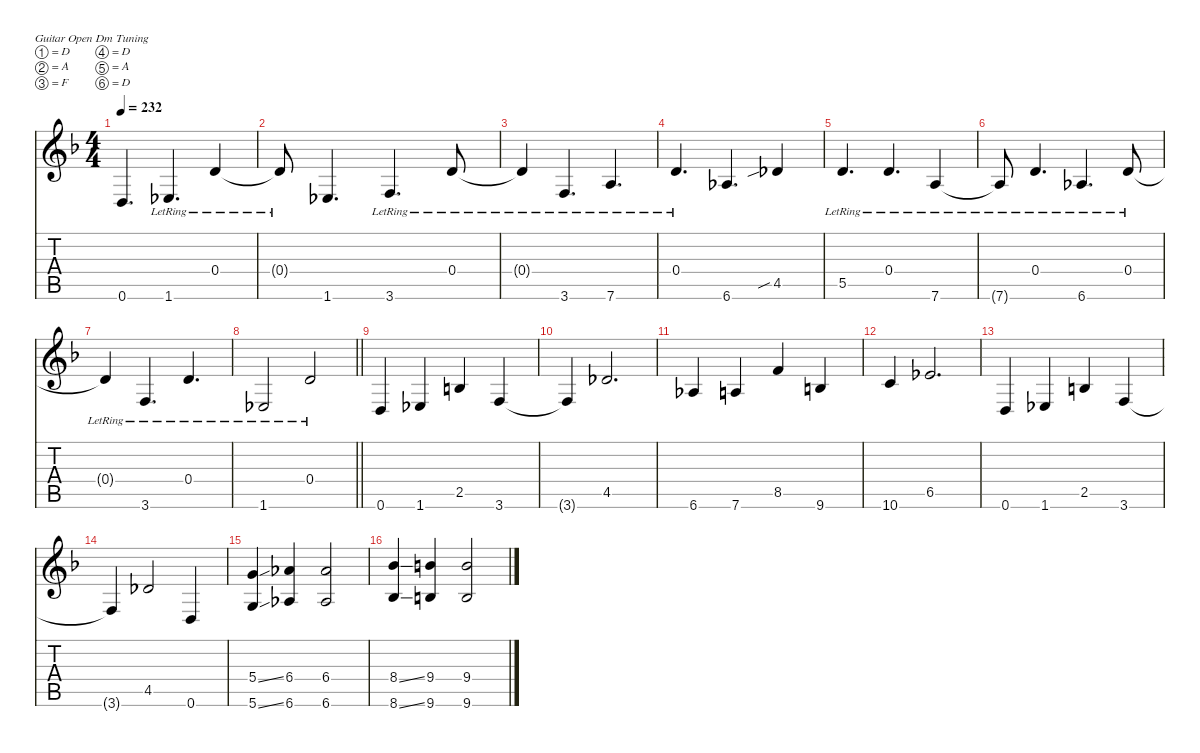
\hideDynamics
\bracketExtendMode nobrackets
\singleTrackTrackNamePolicy hidden
\multiTrackTrackNamePolicy hidden
\firstSystemTrackNameMode fullname
\firstSystemTrackNameOrientation horizontal
\otherSystemsTrackNameOrientation horizontal
\track ("Guitar 1" "E-Gt") {defaultSystemsLayout 16 instrument distortionguitar}
\staff {score tabs}
\tuning (D4 A3 F3 D3 A2 D2)
\ts (4 4)
\tempo 232
\clef g2
\ks dminor
0.6{acc forcenatural}.4{d dy f beam Up} 1.6{lr acc b}.4{d beam Up} 0.4{lr acc forcenatural}.4{beam Up} |
0.4{lr t acc forcenatural}.8{beam Up} 1.6{acc b}.4{d beam Up} 3.6{lr acc forcenatural}.4{d beam Up} 0.4{lr acc forcenatural}.8{beam Up} |
0.4{lr t acc forcenatural}.4{beam Up} 3.6{lr acc forcenatural}.4{d beam Up} 7.6{lr acc forcenatural}.4{d beam Up} |
0.4{lr acc forcenatural}.4{d beam Up} 6.6{acc b}.4{d beam Up} 4.5{sib acc b}.4{beam Up} |
5.5{lr acc forcenatural}.4{d beam Up} 0.4{lr acc forcenatural}.4{d beam Up} 7.6{lr acc forcenatural}.4{beam Up} |
7.6{lr t acc forcenatural}.8{beam Up} 0.4{lr acc forcenatural}.4{d beam Up} 6.6{lr acc b}.4{d beam Up} 0.4{lr acc forcenatural}.8{beam Up} |
0.4{lr t acc forcenatural}.4{beam Up} 3.6{lr acc forcenatural}.4{d beam Up} 0.4{lr acc forcenatural}.4{d beam Up} |
\barLineRight lightlight
1.6{lr acc b}.2{beam Up} 0.4{lr acc forcenatural}.2{beam Up} |
0.6{acc forcenatural}.4{beam Up} 1.6{acc b}.4{beam Up} 2.5{acc forcenatural}.4{beam Up} 3.6{acc forcenatural}.4{beam Up} |
3.6{t acc forcenatural}.4{beam Up} 4.5{acc b}.2{d beam Up} |
6.6{acc b}.4{beam Up} 7.6{acc forcenatural}.4{beam Up} 8.5{acc forcenatural}.4{beam Up} 9.6{acc forcenatural}.4{beam Up} |
10.6{acc forcenatural}.4{beam Up} 6.5{acc b}.2{d beam Up} |
0.6{acc forcenatural}.4{beam Up} 1.6{acc b}.4{beam Up} 2.5{acc forcenatural}.4{beam Up} 3.6{acc forcenatural}.4{beam Up} |
3.6{t acc forcenatural}.4{beam Up} 4.5{acc b}.2{beam Up} 0.6{acc forcenatural}.4{beam Up} |
(5.4{ss acc forcenatural} 5.6{ss acc forcenatural}).4{beam Up} (6.4{acc b} 6.6{acc b}).4{beam Up} (6.4{acc b} 6.6{acc b}).2{beam Up} |
(8.4{ss acc b} 8.6{ss acc b}).4{beam Up} (9.4{acc forcenatural} 9.6{acc forcenatural}).4{beam Up} (9.4{acc forcenatural} 9.6{acc forcenatural}).2{beam Up}
